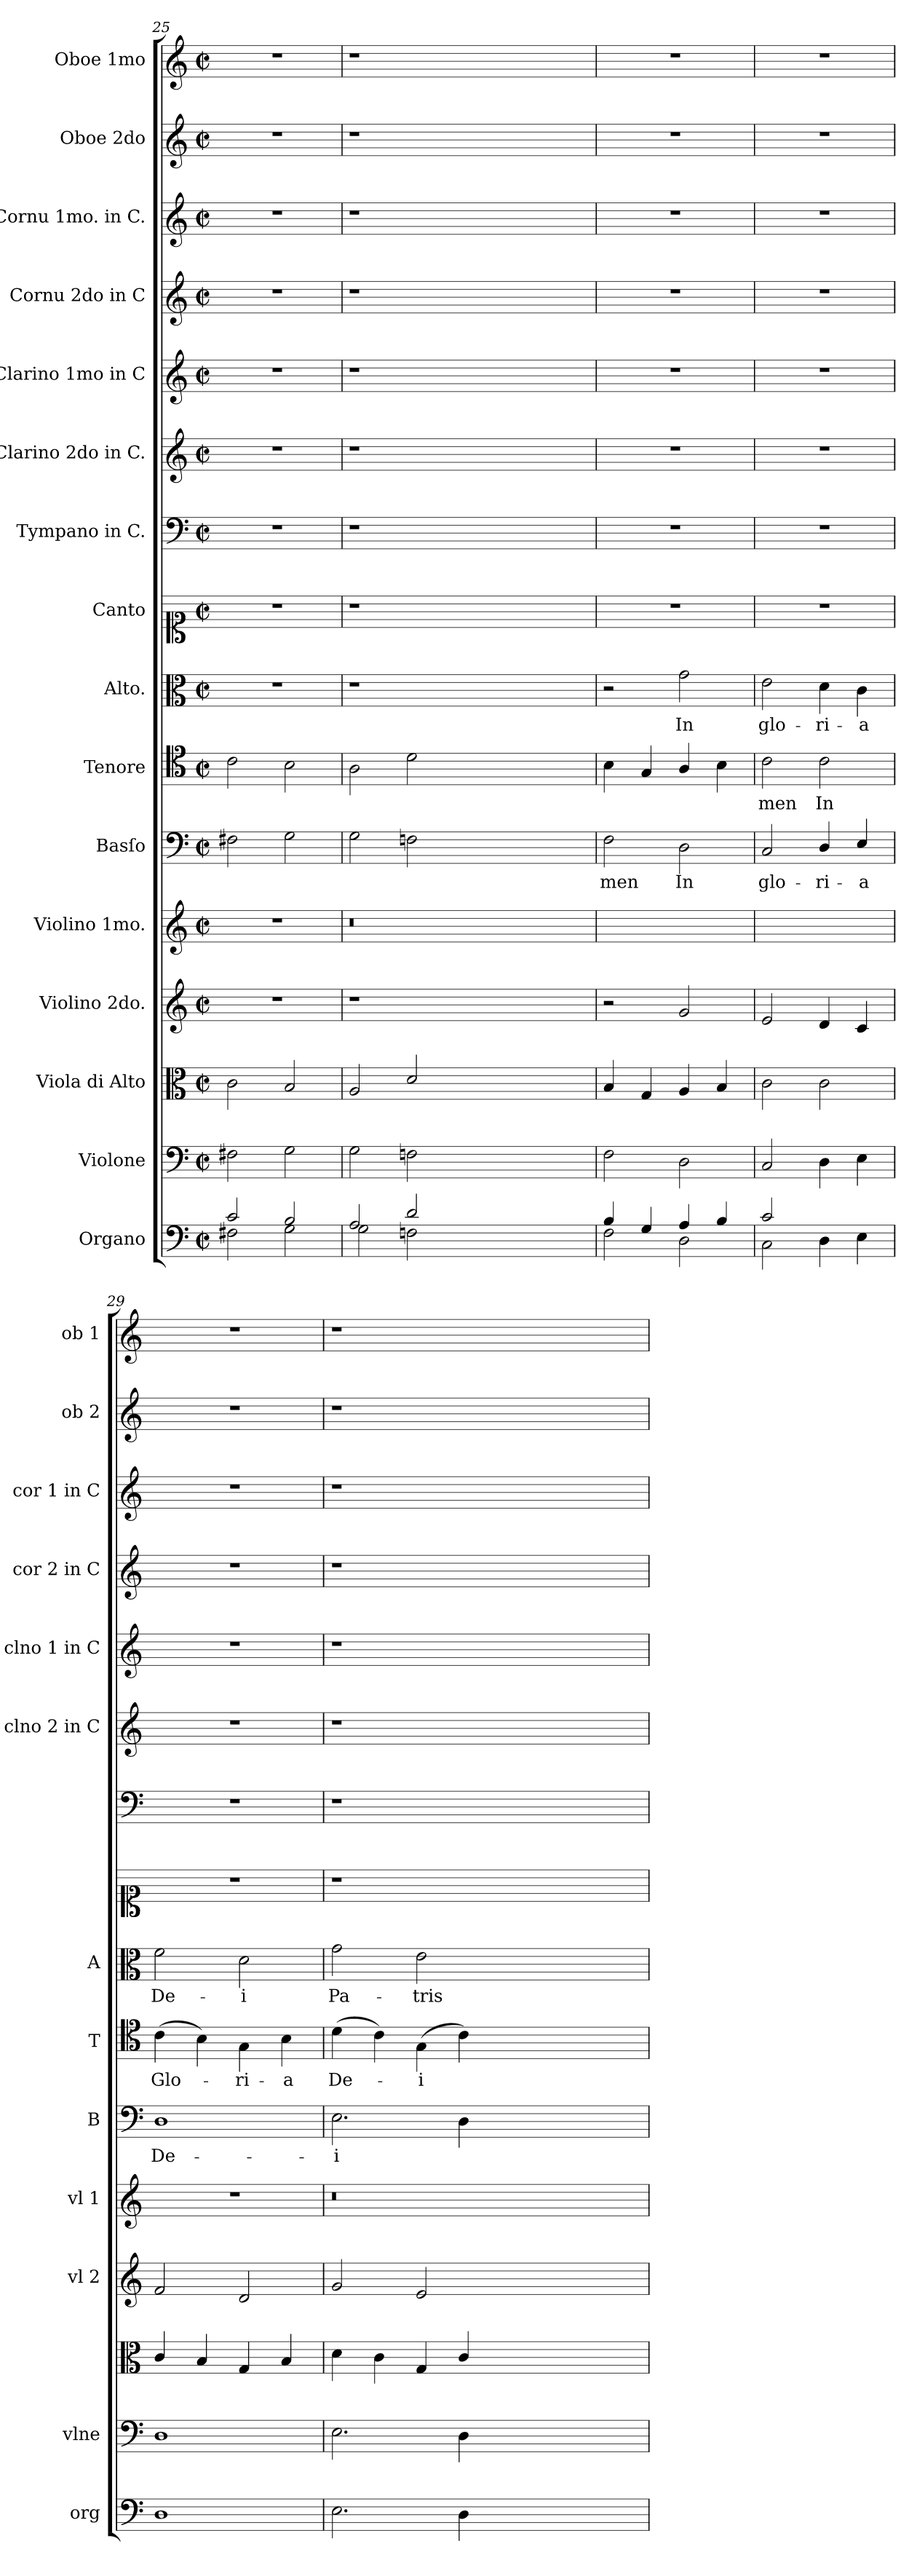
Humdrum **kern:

**kern	**kern	**kern	**kern	**kern	**kern	**text	**kern	**text	**kern	**text	**kern	**kern	**kern	**kern	**kern	**kern	**kern	**kern
*part16	*part15	*part14	*part13	*part12	*part11	*part11	*part10	*part10	*part9	*part9	*part8	*part7	*part6	*part5	*part4	*part3	*part2	*part1
*staff16	*staff15	*staff14	*staff13	*staff12	*staff11	*staff11	*staff10	*staff10	*staff9	*staff9	*staff8	*staff7	*staff6	*staff5	*staff4	*staff3	*staff2	*staff1
*I"Organo	*I"Violone	*I"Viola di Alto	*I"Violino 2do.	*I"Violino 1mo.	*I"Basſo	*	*I"Tenore	*	*I"Alto.	*	*I"Canto	*I"Tympano in C.	*I"Clarino 2do in C.	*I"Clarino 1mo in C	*I"Cornu 2do in C	*I"Cornu 1mo. in C.	*I"Oboe 2do	*I"Oboe 1mo
*I'org	*I'vlne	*	*I'vl 2	*I'vl 1	*I'B	*	*I'T	*	*I'A	*	*	*	*I'clno 2 in C	*I'clno 1 in C	*I'cor 2 in C	*I'cor 1 in C	*I'ob 2	*I'ob 1
*clefF4	*clefF4	*clefC3	*clefG2	*clefG2	*clefF4	*	*clefC4	*	*clefC3	*	*clefC1	*clefF4	*clefG2	*clefG2	*clefG2	*clefG2	*clefG2	*clefG2
*k[]	*k[]	*k[]	*k[]	*k[]	*k[]	*	*k[]	*	*k[]	*	*k[]	*k[]	*k[]	*k[]	*k[]	*k[]	*k[]	*k[]
*C:	*C:	*C:	*C:	*C:	*C:	*	*C:	*	*C:	*	*C:	*C:	*C:	*C:	*C:	*C:	*C:	*C:
*M2/2	*M2/2	*M2/2	*M2/2	*M2/2	*M2/2	*	*M2/2	*	*M2/2	*	*M2/2	*M2/2	*M2/2	*M2/2	*M2/2	*M2/2	*M2/2	*M2/2
*met(c|)	*met(c|)	*met(c|)	*met(c|)	*met(c|)	*met(c|)	*	*met(c|)	*	*met(c|)	*	*met(c|)	*met(c|)	*met(c|)	*met(c|)	*met(c|)	*met(c|)	*met(c|)	*met(c|)
=25	=25	=25	=25	=25	=25	=25	=25	=25	=25	=25	=25	=25	=25	=25	=25	=25	=25	=25
*^	*	*	*	*	*	*	*	*	*	*	*	*	*	*	*	*	*	*
2c/	2F#X\	2F#X\	2c\	1r	1r	2F#X\	.	2c\	.	1r	.	1r	1r	1r	1r	1r	1r	1r	1r
2B/	2G\	2G\	2B/	.	.	2G\	.	2B\	.	.	.	.	.	.	.	.	.	.	.
=26	=26	=26	=26	=26	=26	=26	=26	=26	=26	=26	=26	=26	=26	=26	=26	=26	=26	=26	=26
2A/	2G\	2G\	2A/	1r	0.r	2G\	.	2A\	.	1r	.	1r	1r	1r	1r	1r	1r	1r	1r
2d/	2Fn\	2Fn\	2d/	.	.	2Fn\	.	2d\	.	.	.	.	.	.	.	.	.	.	.
0ryy	0ryy	0ryy	0ryy	0ryy	.	0ryy	.	0ryy	.	0ryy	.	0ryy	0ryy	0ryy	0ryy	0ryy	0ryy	0ryy	0ryy
=27	=27	=27	=27	=27	=27	=27	=27	=27	=27	=27	=27	=27	=27	=27	=27	=27	=27	=27	=27
4B/	2F\	2F\	4B/	2r	1ryy	2F\	-men	4B\	.	2r	.	1r	1r	1r	1r	1r	1r	1r	1r
4G/	.	.	4G/	.	.	.	.	4G/	.	.	.	.	.	.	.	.	.	.	.
4A/	2D\	2D\	4A/	2g/	.	2D\	In	4A/	.	2g\	In	.	.	.	.	.	.	.	.
4B/	.	.	4B/	.	.	.	.	4B\	.	.	.	.	.	.	.	.	.	.	.
=28	=28	=28	=28	=28	=28	=28	=28	=28	=28	=28	=28	=28	=28	=28	=28	=28	=28	=28	=28
2c/	2C\	2C/	2c\	2e/	1ryy	2C/	glo-	2c\	-men	2e\	glo-	1r	1r	1r	1r	1r	1r	1r	1r
4D\	2ryy	4D\	2c\	4d/	.	4D/	-ri-	2c\	In	4d\	-ri-	.	.	.	.	.	.	.	.
4E\	.	4E\	.	4c/	.	4E/	-a	.	.	4c\	-a	.	.	.	.	.	.	.	.
*v	*v	*	*	*	*	*	*	*	*	*	*	*	*	*	*	*	*	*	*
=29	=29	=29	=29	=29	=29	=29	=29	=29	=29	=29	=29	=29	=29	=29	=29	=29	=29	=29
1D	1D	4c/	2f/	1r	1D	De-	(4c\	Glo-	2f\	De-	1r	1r	1r	1r	1r	1r	1r	1r
.	.	4B/	.	.	.	.	4B\)	.	.	.	.	.	.	.	.	.	.	.
.	.	4G/	2d/	.	.	.	4G\	-ri-	2d\	-i	.	.	.	.	.	.	.	.
.	.	4B/	.	.	.	.	4B\	-a	.	.	.	.	.	.	.	.	.	.
=30	=30	=30	=30	=30	=30	=30	=30	=30	=30	=30	=30	=30	=30	=30	=30	=30	=30	=30
2.E\	2.E\	4d\	2g/	0.r	2.E\	-i	(4d\	De-	2g\	Pa-	1r	1r	1r	1r	1r	1r	1r	1r
.	.	4c\	.	.	.	.	4c\)	.	.	.	.	.	.	.	.	.	.	.
.	.	4G/	2e/	.	.	.	(4G\	-i	2e\	-tris	.	.	.	.	.	.	.	.
4D\	4D\	4c/	.	.	4D\	.	4c\)	.	.	.	.	.	.	.	.	.	.	.
0ryy	0ryy	0ryy	0ryy	.	0ryy	.	0ryy	.	0ryy	.	0ryy	0ryy	0ryy	0ryy	0ryy	0ryy	0ryy	0ryy
=	=	=	=	=	=	=	=	=	=	=	=	=	=	=	=	=	=	=
*-	*-	*-	*-	*-	*-	*-	*-	*-	*-	*-	*-	*-	*-	*-	*-	*-	*-	*-
